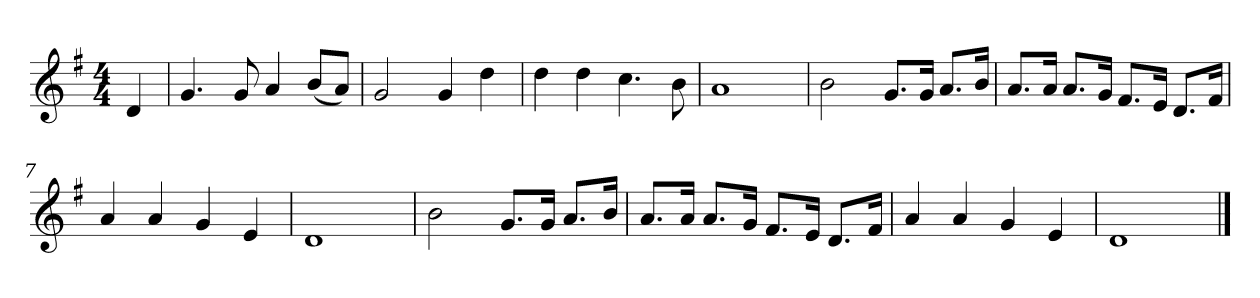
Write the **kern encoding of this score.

**kern
*part1
*staff1
*k[f#]
*M4/4
*MM120
=
4d
=1
4.g
8g
4a
(8bL
8aJ)
=2
2g
4g
4dd
=3
4dd
4dd
4.cc
8b
=4
1a
=5
2b
8.gL
16gJk
8.aL
16bJk
=6
8.aL
16aJk
8.aL
16gJk
8.f#L
16eJk
8.dL
16f#Jk
=7
4a
4a
4g
4e
=8
1d
=9
2b
8.gL
16gJk
8.aL
16bJk
=10
8.aL
16aJk
8.aL
16gJk
8.f#L
16eJk
8.dL
16f#Jk
=11
4a
4a
4g
4e
=12
1d
==
*-
